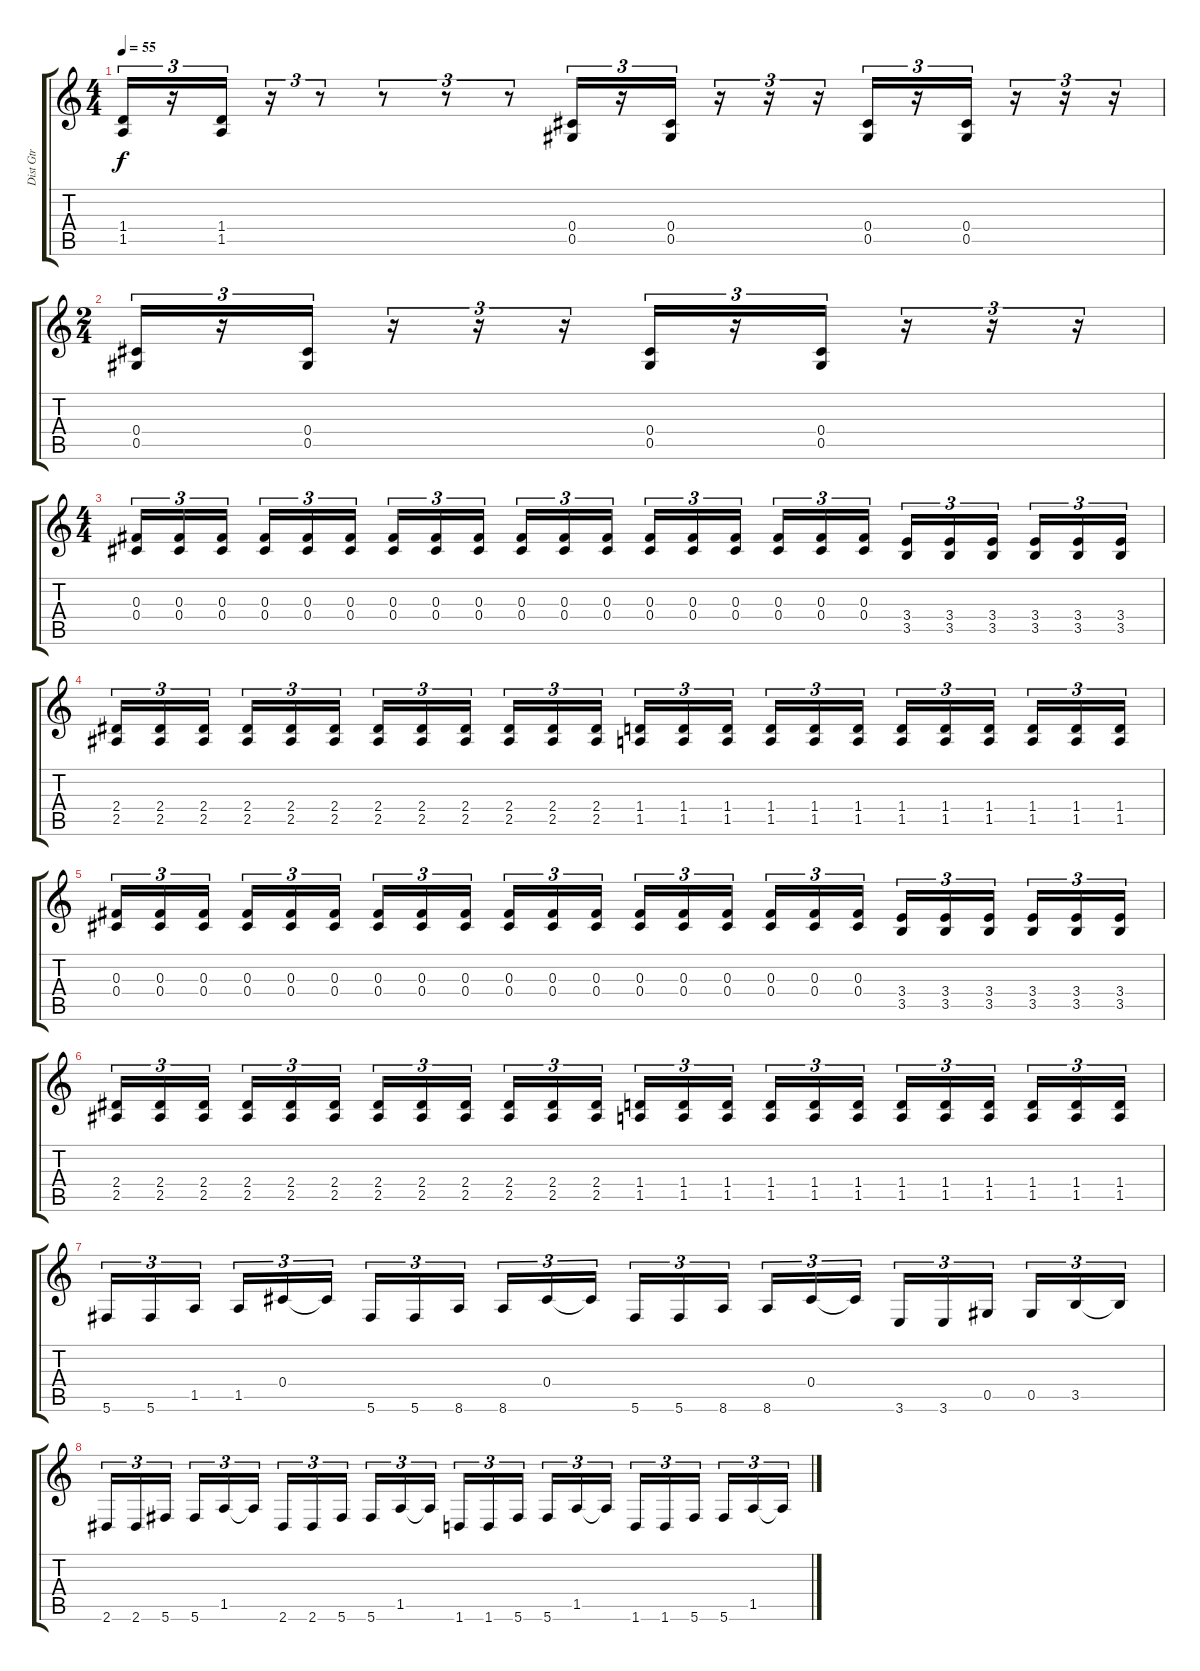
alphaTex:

\track ("Dist Gtr" "Dist Gtr") {instrument distortionguitar}
\staff {score tabs}
\tuning (Eb4 Bb3 Gb3 Db3 Ab2 Db2) {hide}
\ts (4 4)
\tempo 55
\clef g2
\ks c
(1.4 1.5).16{tu (3 2) dy f} r.16{tu (3 2)} (1.4 1.5).16{tu (3 2)} r.16{tu (3 2)} r.8{tu (3 2)} r.8{tu (3 2)} r.8{tu (3 2)} r.8{tu (3 2)} (0.4 0.5).16{tu (3 2)} r.16{tu (3 2)} (0.4 0.5).16{tu (3 2)} r.16{tu (3 2)} r.16{tu (3 2)} r.16{tu (3 2)} (0.4 0.5).16{tu (3 2)} r.16{tu (3 2)} (0.4 0.5).16{tu (3 2)} r.16{tu (3 2)} r.16{tu (3 2)} r.16{tu (3 2)} |
\ts (2 4)
(0.4 0.5).16{tu (3 2)} r.16{tu (3 2)} (0.4 0.5).16{tu (3 2)} r.16{tu (3 2)} r.16{tu (3 2)} r.16{tu (3 2)} (0.4 0.5).16{tu (3 2)} r.16{tu (3 2)} (0.4 0.5).16{tu (3 2)} r.16{tu (3 2)} r.16{tu (3 2)} r.16{tu (3 2)} |
\ts (4 4)
(0.3 0.4).16{tu (3 2)} (0.3 0.4).16{tu (3 2)} (0.3 0.4).16{tu (3 2)} (0.3 0.4).16{tu (3 2)} (0.3 0.4).16{tu (3 2)} (0.3 0.4).16{tu (3 2)} (0.3 0.4).16{tu (3 2)} (0.3 0.4).16{tu (3 2)} (0.3 0.4).16{tu (3 2)} (0.3 0.4).16{tu (3 2)} (0.3 0.4).16{tu (3 2)} (0.3 0.4).16{tu (3 2)} (0.3 0.4).16{tu (3 2)} (0.3 0.4).16{tu (3 2)} (0.3 0.4).16{tu (3 2)} (0.3 0.4).16{tu (3 2)} (0.3 0.4).16{tu (3 2)} (0.3 0.4).16{tu (3 2)} (3.4 3.5).16{tu (3 2)} (3.4 3.5).16{tu (3 2)} (3.4 3.5).16{tu (3 2)} (3.4 3.5).16{tu (3 2)} (3.4 3.5).16{tu (3 2)} (3.4 3.5).16{tu (3 2)} |
(2.4 2.5).16{tu (3 2)} (2.4 2.5).16{tu (3 2)} (2.4 2.5).16{tu (3 2)} (2.4 2.5).16{tu (3 2)} (2.4 2.5).16{tu (3 2)} (2.4 2.5).16{tu (3 2)} (2.4 2.5).16{tu (3 2)} (2.4 2.5).16{tu (3 2)} (2.4 2.5).16{tu (3 2)} (2.4 2.5).16{tu (3 2)} (2.4 2.5).16{tu (3 2)} (2.4 2.5).16{tu (3 2)} (1.4 1.5).16{tu (3 2)} (1.4 1.5).16{tu (3 2)} (1.4 1.5).16{tu (3 2)} (1.4 1.5).16{tu (3 2)} (1.4 1.5).16{tu (3 2)} (1.4 1.5).16{tu (3 2)} (1.4 1.5).16{tu (3 2)} (1.4 1.5).16{tu (3 2)} (1.4 1.5).16{tu (3 2)} (1.4 1.5).16{tu (3 2)} (1.4 1.5).16{tu (3 2)} (1.4 1.5).16{tu (3 2)} |
(0.3 0.4).16{tu (3 2)} (0.3 0.4).16{tu (3 2)} (0.3 0.4).16{tu (3 2)} (0.3 0.4).16{tu (3 2)} (0.3 0.4).16{tu (3 2)} (0.3 0.4).16{tu (3 2)} (0.3 0.4).16{tu (3 2)} (0.3 0.4).16{tu (3 2)} (0.3 0.4).16{tu (3 2)} (0.3 0.4).16{tu (3 2)} (0.3 0.4).16{tu (3 2)} (0.3 0.4).16{tu (3 2)} (0.3 0.4).16{tu (3 2)} (0.3 0.4).16{tu (3 2)} (0.3 0.4).16{tu (3 2)} (0.3 0.4).16{tu (3 2)} (0.3 0.4).16{tu (3 2)} (0.3 0.4).16{tu (3 2)} (3.4 3.5).16{tu (3 2)} (3.4 3.5).16{tu (3 2)} (3.4 3.5).16{tu (3 2)} (3.4 3.5).16{tu (3 2)} (3.4 3.5).16{tu (3 2)} (3.4 3.5).16{tu (3 2)} |
(2.4 2.5).16{tu (3 2)} (2.4 2.5).16{tu (3 2)} (2.4 2.5).16{tu (3 2)} (2.4 2.5).16{tu (3 2)} (2.4 2.5).16{tu (3 2)} (2.4 2.5).16{tu (3 2)} (2.4 2.5).16{tu (3 2)} (2.4 2.5).16{tu (3 2)} (2.4 2.5).16{tu (3 2)} (2.4 2.5).16{tu (3 2)} (2.4 2.5).16{tu (3 2)} (2.4 2.5).16{tu (3 2)} (1.4 1.5).16{tu (3 2)} (1.4 1.5).16{tu (3 2)} (1.4 1.5).16{tu (3 2)} (1.4 1.5).16{tu (3 2)} (1.4 1.5).16{tu (3 2)} (1.4 1.5).16{tu (3 2)} (1.4 1.5).16{tu (3 2)} (1.4 1.5).16{tu (3 2)} (1.4 1.5).16{tu (3 2)} (1.4 1.5).16{tu (3 2)} (1.4 1.5).16{tu (3 2)} (1.4 1.5).16{tu (3 2)} |
5.6.16{tu (3 2)} 5.6.16{tu (3 2)} 1.5.16{tu (3 2)} 1.5.16{tu (3 2)} 0.4.16{tu (3 2)} 0.4{t}.16{tu (3 2)} 5.6.16{tu (3 2)} 5.6.16{tu (3 2)} 8.6.16{tu (3 2)} 8.6.16{tu (3 2)} 0.4.16{tu (3 2)} 0.4{t}.16{tu (3 2)} 5.6.16{tu (3 2)} 5.6.16{tu (3 2)} 8.6.16{tu (3 2)} 8.6.16{tu (3 2)} 0.4.16{tu (3 2)} 0.4{t}.16{tu (3 2)} 3.6.16{tu (3 2)} 3.6.16{tu (3 2)} 0.5.16{tu (3 2)} 0.5.16{tu (3 2)} 3.5.16{tu (3 2)} 3.5{t}.16{tu (3 2)} |
2.6.16{tu (3 2)} 2.6.16{tu (3 2)} 5.6.16{tu (3 2)} 5.6.16{tu (3 2)} 1.5.16{tu (3 2)} 1.5{t}.16{tu (3 2)} 2.6.16{tu (3 2)} 2.6.16{tu (3 2)} 5.6.16{tu (3 2)} 5.6.16{tu (3 2)} 1.5.16{tu (3 2)} 1.5{t}.16{tu (3 2)} 1.6.16{tu (3 2)} 1.6.16{tu (3 2)} 5.6.16{tu (3 2)} 5.6.16{tu (3 2)} 1.5.16{tu (3 2)} 1.5{t}.16{tu (3 2)} 1.6.16{tu (3 2)} 1.6.16{tu (3 2)} 5.6.16{tu (3 2)} 5.6.16{tu (3 2)} 1.5.16{tu (3 2)} 1.5{t}.16{tu (3 2)}
